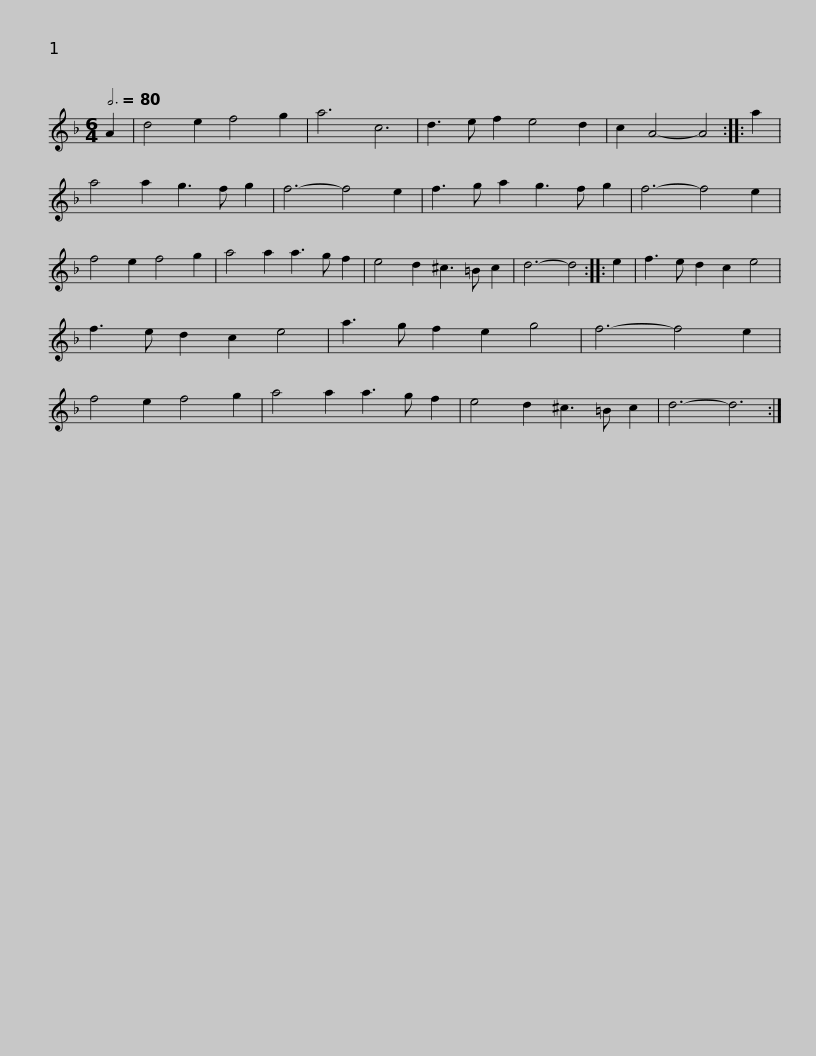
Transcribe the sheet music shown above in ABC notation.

X:1
L:1/8
Q:3/4=80
M:6/4
I:linebreak $
K:Dmin
V:1 treble
V:1
 A2 | d4 e2 f4 g2 | a6 c6 | d3 e f2 e4 d2 | c2 A4- A4 :: %5
 a2 | a4 a2 g3 f g2 | f6- f4 e2 | f3 g a2 g3 f g2 |$ f6- f4 e2 | %10
 f4 e2 f4 g2 | a4 a2 a3 g f2 | e4 d2 ^c3 =B c2 | d6- d4 :: e2 | %15
 f3 e d2 c2 e4 | f3 e d2 c2 e4 |$ a3 g f2 e2 g4 | f6- f4 e2 | f4 e2 f4 g2 | %20
 a4 a2 a3 g f2 | e4 d2 ^c3 =B c2 | d6- d6 :| %23
